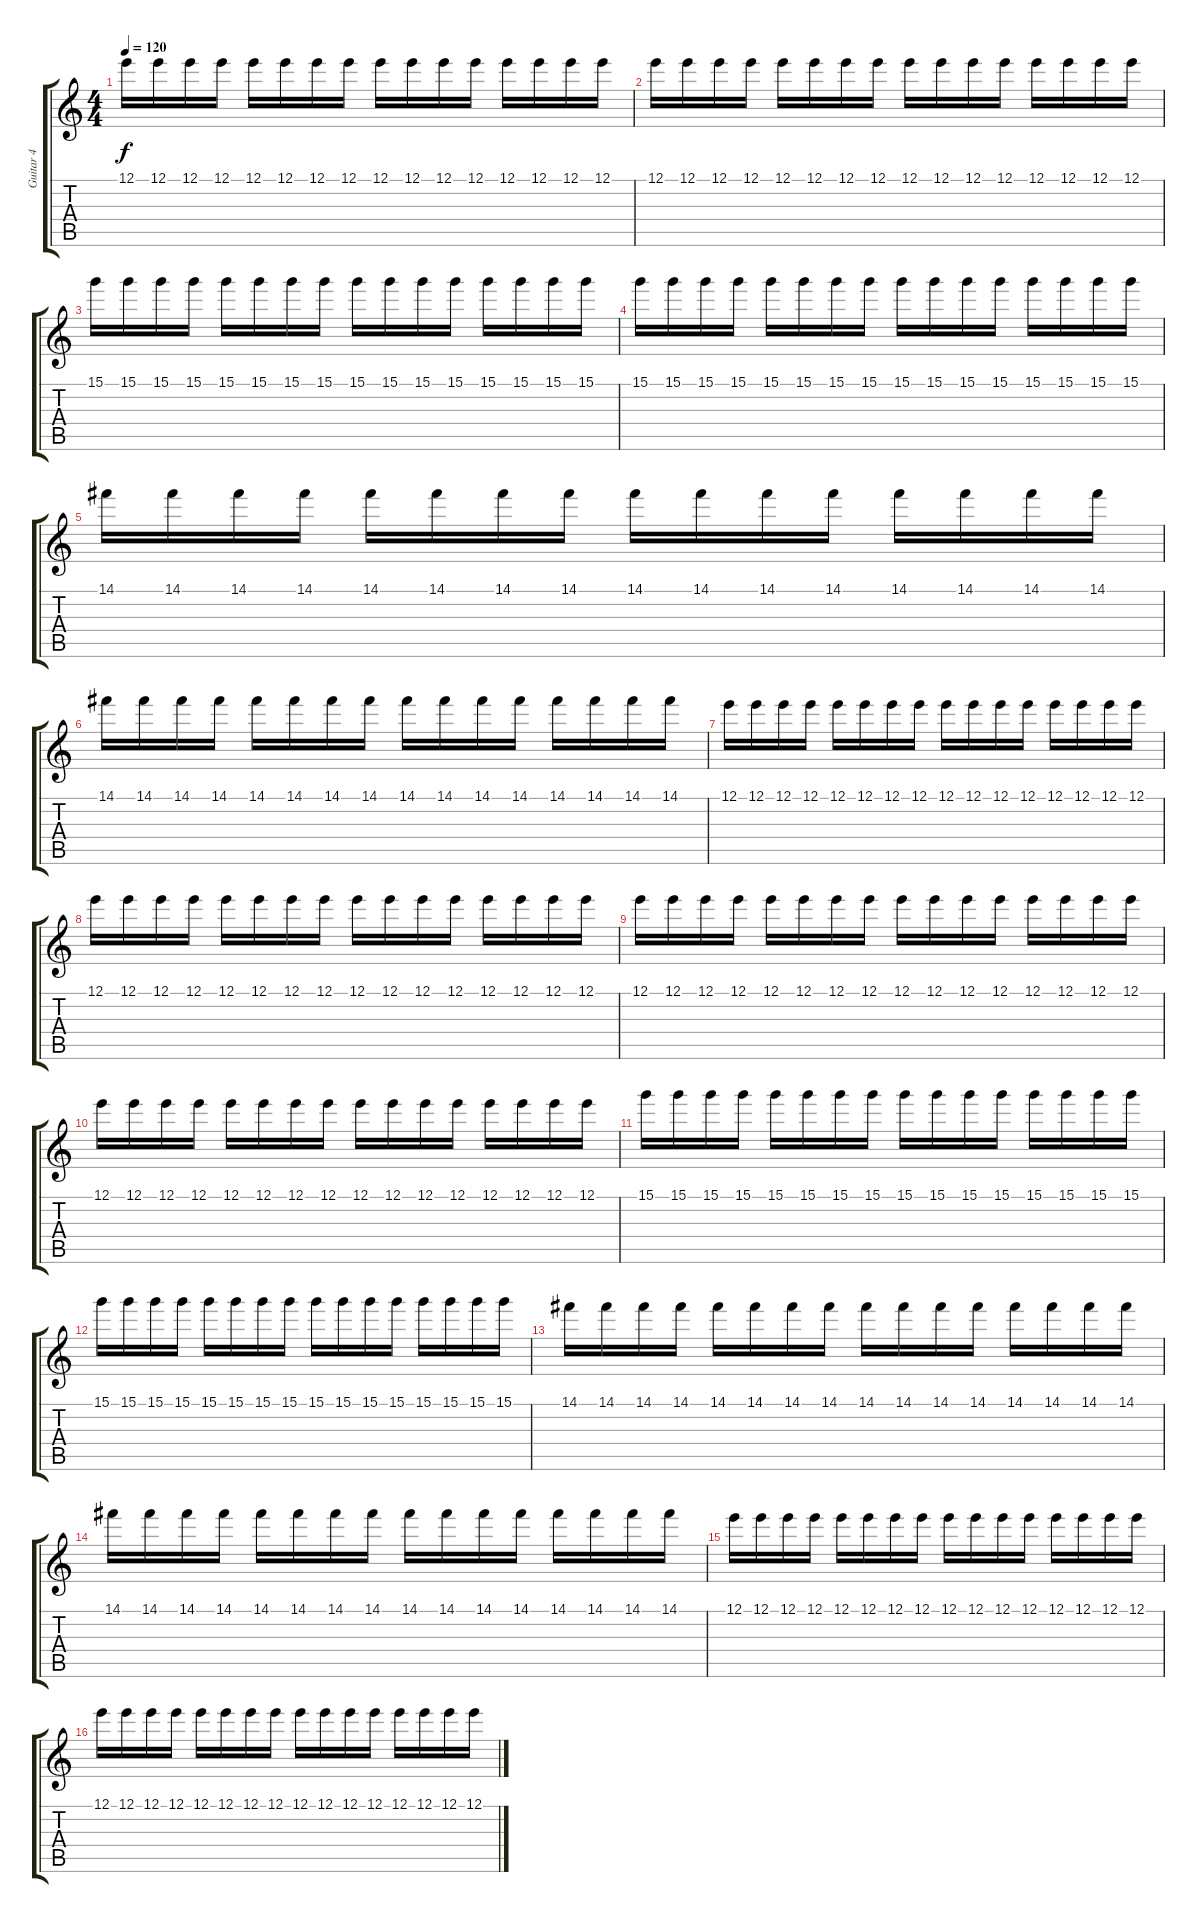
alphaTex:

\track ("Guitar 4" "Guitar 4") {instrument distortionguitar}
\staff {score tabs}
\tuning (E4 B3 G3 D3 A2 E2) {hide}
\ts (4 4)
\tempo 120
\clef g2
\ks c
12.1.16{dy f} 12.1.16 12.1.16 12.1.16 12.1.16 12.1.16 12.1.16 12.1.16 12.1.16 12.1.16 12.1.16 12.1.16 12.1.16 12.1.16 12.1.16 12.1.16 |
12.1.16 12.1.16 12.1.16 12.1.16 12.1.16 12.1.16 12.1.16 12.1.16 12.1.16 12.1.16 12.1.16 12.1.16 12.1.16 12.1.16 12.1.16 12.1.16 |
15.1.16 15.1.16 15.1.16 15.1.16 15.1.16 15.1.16 15.1.16 15.1.16 15.1.16 15.1.16 15.1.16 15.1.16 15.1.16 15.1.16 15.1.16 15.1.16 |
15.1.16 15.1.16 15.1.16 15.1.16 15.1.16 15.1.16 15.1.16 15.1.16 15.1.16 15.1.16 15.1.16 15.1.16 15.1.16 15.1.16 15.1.16 15.1.16 |
14.1.16 14.1.16 14.1.16 14.1.16 14.1.16 14.1.16 14.1.16 14.1.16 14.1.16 14.1.16 14.1.16 14.1.16 14.1.16 14.1.16 14.1.16 14.1.16 |
14.1.16 14.1.16 14.1.16 14.1.16 14.1.16 14.1.16 14.1.16 14.1.16 14.1.16 14.1.16 14.1.16 14.1.16 14.1.16 14.1.16 14.1.16 14.1.16 |
12.1.16 12.1.16 12.1.16 12.1.16 12.1.16 12.1.16 12.1.16 12.1.16 12.1.16 12.1.16 12.1.16 12.1.16 12.1.16 12.1.16 12.1.16 12.1.16 |
12.1.16 12.1.16 12.1.16 12.1.16 12.1.16 12.1.16 12.1.16 12.1.16 12.1.16 12.1.16 12.1.16 12.1.16 12.1.16 12.1.16 12.1.16 12.1.16 |
12.1.16 12.1.16 12.1.16 12.1.16 12.1.16 12.1.16 12.1.16 12.1.16 12.1.16 12.1.16 12.1.16 12.1.16 12.1.16 12.1.16 12.1.16 12.1.16 |
12.1.16 12.1.16 12.1.16 12.1.16 12.1.16 12.1.16 12.1.16 12.1.16 12.1.16 12.1.16 12.1.16 12.1.16 12.1.16 12.1.16 12.1.16 12.1.16 |
15.1.16 15.1.16 15.1.16 15.1.16 15.1.16 15.1.16 15.1.16 15.1.16 15.1.16 15.1.16 15.1.16 15.1.16 15.1.16 15.1.16 15.1.16 15.1.16 |
15.1.16 15.1.16 15.1.16 15.1.16 15.1.16 15.1.16 15.1.16 15.1.16 15.1.16 15.1.16 15.1.16 15.1.16 15.1.16 15.1.16 15.1.16 15.1.16 |
14.1.16 14.1.16 14.1.16 14.1.16 14.1.16 14.1.16 14.1.16 14.1.16 14.1.16 14.1.16 14.1.16 14.1.16 14.1.16 14.1.16 14.1.16 14.1.16 |
14.1.16 14.1.16 14.1.16 14.1.16 14.1.16 14.1.16 14.1.16 14.1.16 14.1.16 14.1.16 14.1.16 14.1.16 14.1.16 14.1.16 14.1.16 14.1.16 |
12.1.16 12.1.16 12.1.16 12.1.16 12.1.16 12.1.16 12.1.16 12.1.16 12.1.16 12.1.16 12.1.16 12.1.16 12.1.16 12.1.16 12.1.16 12.1.16 |
12.1.16 12.1.16 12.1.16 12.1.16 12.1.16 12.1.16 12.1.16 12.1.16 12.1.16 12.1.16 12.1.16 12.1.16 12.1.16 12.1.16 12.1.16 12.1.16
